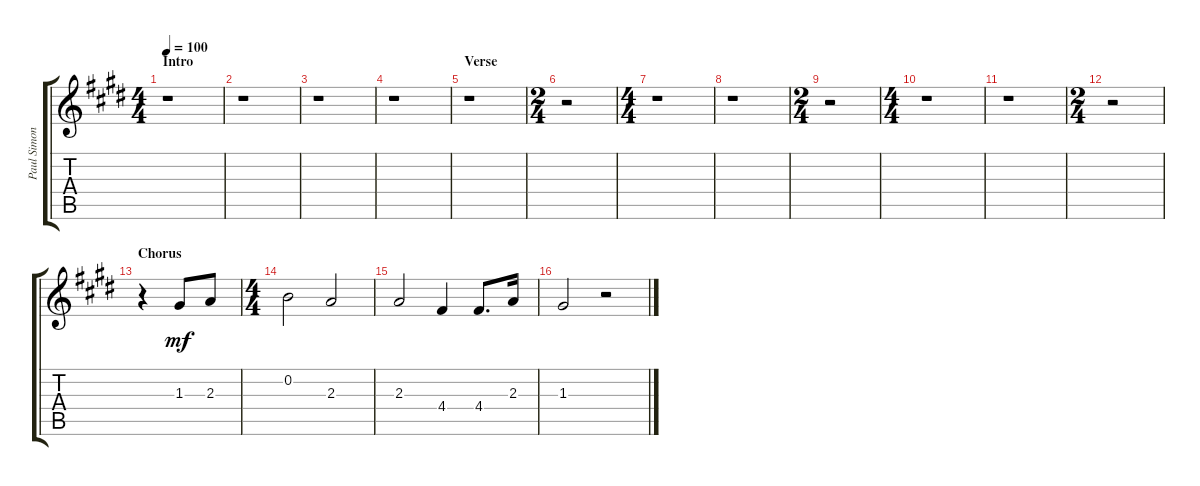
\track ("Paul Simon Voice" "Paul Simon") {instrument electricguitarclean}
\staff {score tabs}
\tuning (E4 B3 G3 D3 A2 E2) {hide}
\ts (4 4)
\section ("" "Intro")
\tempo 100
\clef g2
\ks e
r.1{dy mf instrument electricguitarclean} |
r.1 |
r.1 |
r.1 |
\section ("" "Verse")
r.1 |
\ts (2 4)
r.2 |
\ts (4 4)
r.1 |
r.1 |
\ts (2 4)
r.2 |
\ts (4 4)
r.1 |
r.1 |
\ts (2 4)
r.2 |
\section ("" "Chorus")
r.4 1.3.8 2.3.8 |
\ts (4 4)
0.2.2 2.3.2 |
2.3.2 4.4.4 4.4.8{d} 2.3.16 |
1.3.2 r.2
